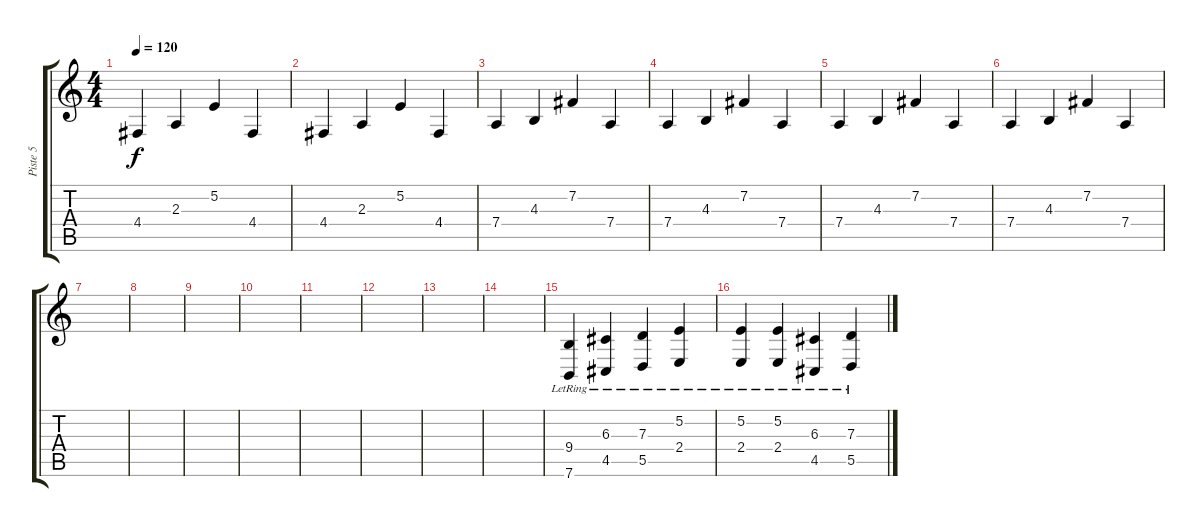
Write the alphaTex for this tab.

\track ("Piste 5" "Piste 5") {instrument acousticgrandpiano}
\staff {score tabs}
\tuning (E4 B3 G3 D3 A2 E2) {hide}
\ts (4 4)
\tempo 120
\clef g2
\ks c
4.4.4{dy f} 2.3.4 5.2.4 4.4.4 |
4.4.4 2.3.4 5.2.4 4.4.4 |
7.4.4 4.3.4 7.2.4 7.4.4 |
7.4.4 4.3.4 7.2.4 7.4.4 |
7.4.4 4.3.4 7.2.4 7.4.4 |
7.4.4 4.3.4 7.2.4 7.4.4 |
|
|
|
|
|
|
|
|
(9.4{lr} 7.6).4 (6.3{lr} 4.5).4 (7.3{lr} 5.5).4 (5.2{lr} 2.4).4 |
(5.2{lr} 2.4).4 (5.2{lr} 2.4).4 (6.3{lr} 4.5).4 (7.3{lr} 5.5).4
